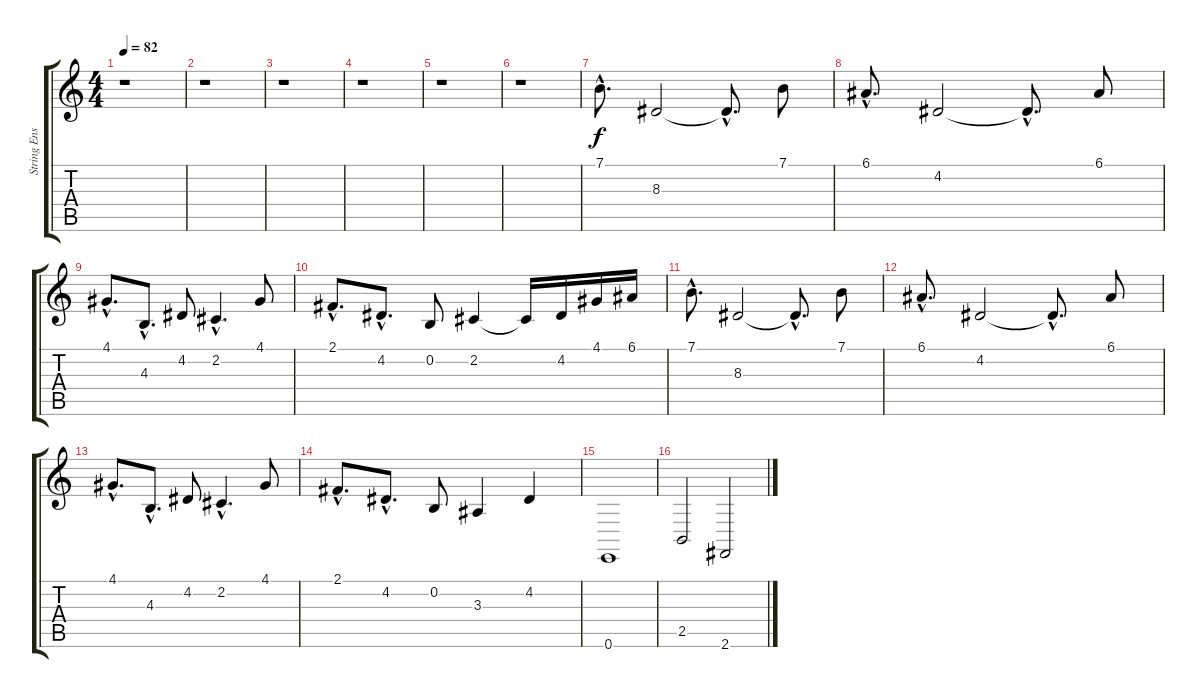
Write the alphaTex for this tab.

\track ("String Ensemble" "String Ens") {instrument stringensemble2}
\staff {score tabs}
\tuning (E4 B3 G3 D3 A2 E2) {hide}
\ts (4 4)
\tempo 82
\clef g2
\ks c
r.1{dy f} |
r.1 |
r.1 |
r.1 |
r.1 |
r.1 |
7.1{hac}.8{d} 8.3.2 8.3{hac t}.8{d} 7.1.8 |
6.1{hac}.8{d} 4.2.2 4.2{hac t}.8{d} 6.1.8 |
4.1{hac}.8{d} 4.3{hac}.8{d} 4.2.8 2.2{hac}.4{d} 4.1.8 |
2.1{hac}.8{d} 4.2{hac}.8{d} 0.2.8 2.2.4 2.2{t}.16 4.2.16 4.1.16 6.1.16 |
7.1{hac}.8{d} 8.3.2 8.3{hac t}.8{d} 7.1.8 |
6.1{hac}.8{d} 4.2.2 4.2{hac t}.8{d} 6.1.8 |
4.1{hac}.8{d} 4.3{hac}.8{d} 4.2.8 2.2{hac}.4{d} 4.1.8 |
2.1{hac}.8{d} 4.2{hac}.8{d} 0.2.8 3.3.4 4.2.4 |
0.6.1 |
2.5.2 2.6.2
